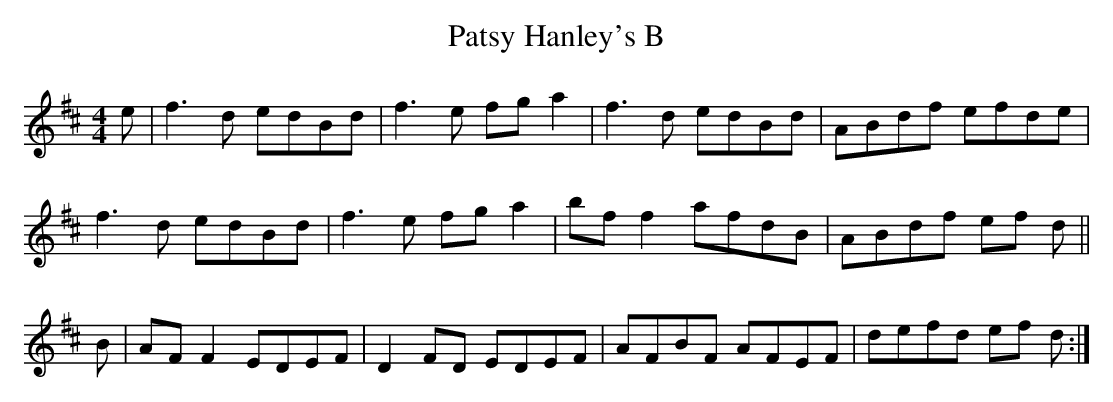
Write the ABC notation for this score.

X:1
T: Patsy Hanley's B
L: 1/8
M: 4/4
K: D
e|f3d edBd|f3e fg a2|f3d edBd|ABdf efde|
f3d edBd|f3e fg a2|bf f2 afdB|ABdf ef d||
B|AF F2 EDEF|D2 FD EDEF|AFBF AFEF|defd ef d :|
